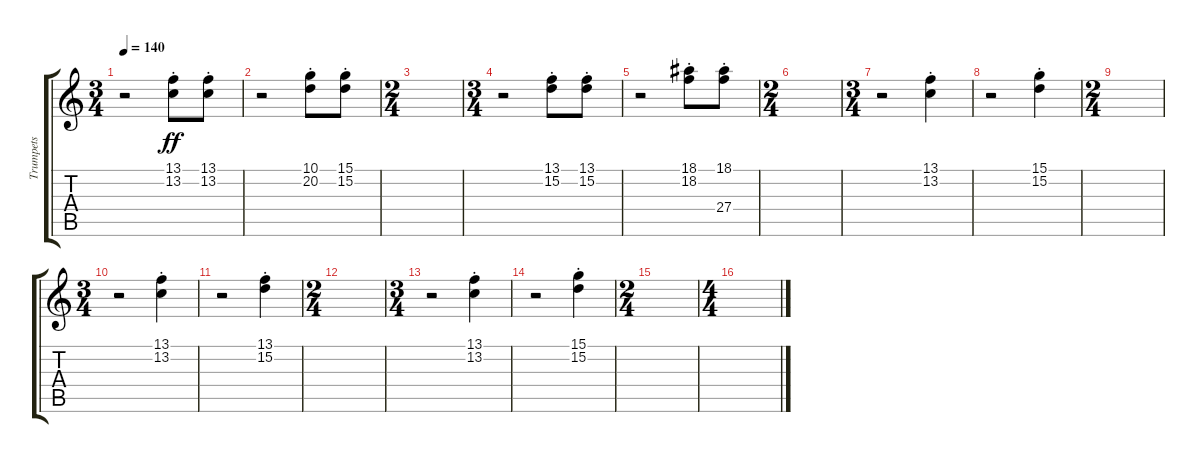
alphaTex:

\track ("Trumpets" "Trumpets") {instrument trumpet}
\staff {score tabs}
\tuning (E4 B3 G3 D3 A2 E2) {hide}
\ts (3 4)
\tempo 140
\clef g2
\ks aminor
r.2{dy ff} (13.1{st} 13.2{st}).8 (13.1{st} 13.2{st}).8 |
r.2 (10.1{st} 20.2{st}).8 (15.1{st} 15.2{st}).8 |
\ts (2 4)
|
\ts (3 4)
r.2 (13.1{st} 15.2{st}).8 (13.1{st} 15.2{st}).8 |
r.2 (18.1{st} 18.2{st}).8 (18.1{st} 27.4{st}).8 |
\ts (2 4)
|
\ts (3 4)
r.2 (13.1{st} 13.2{st}).4 |
r.2 (15.1{st} 15.2{st}).4 |
\ts (2 4)
|
\ts (3 4)
r.2 (13.1{st} 13.2{st}).4 |
r.2 (13.1{st} 15.2{st}).4 |
\ts (2 4)
|
\ts (3 4)
r.2 (13.1{st} 13.2{st}).4 |
r.2 (15.1{st} 15.2{st}).4 |
\ts (2 4)
|
\ts (4 4)
